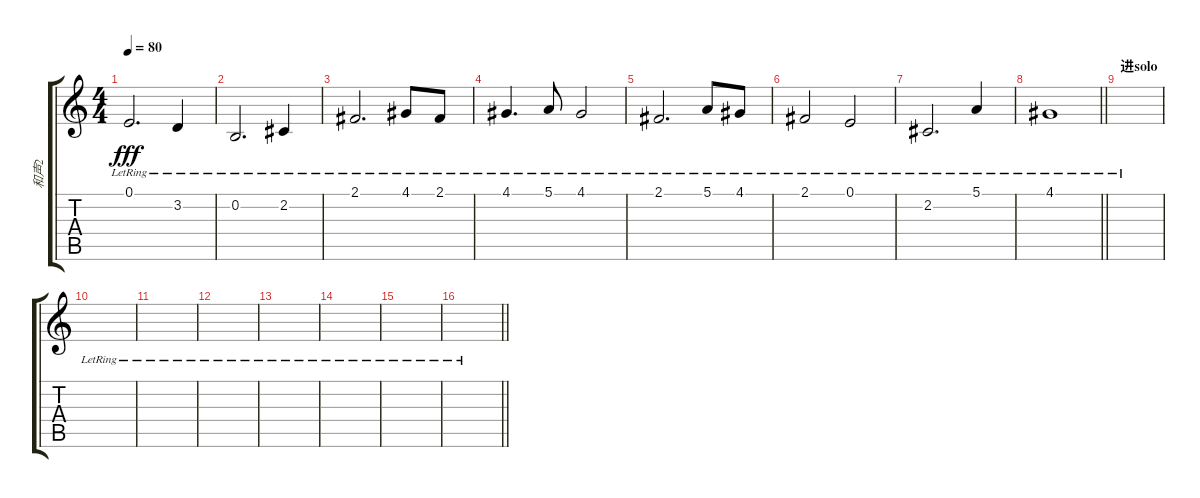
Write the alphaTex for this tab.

\track ("和声2" "和声2") {instrument vibraphone}
\staff {score tabs}
\tuning (E4 B3 G3 D3 A2 E2) {hide}
\ts (4 4)
\tempo 80
\clef g2
\ks c
0.1{lr}.2{d dy fff} 3.2{lr}.4 |
0.2{lr}.2{d} 2.2{lr}.4 |
2.1{lr}.2{d} 4.1{lr}.8 2.1{lr}.8 |
4.1{lr}.4{d} 5.1{lr}.8 4.1{lr}.2 |
2.1{lr}.2{d} 5.1{lr}.8 4.1{lr}.8 |
2.1{lr}.2 0.1{lr}.2 |
2.2{lr}.2{d} 5.1{lr}.4 |
\barLineRight lightlight
4.1{lr}.1 |
\section ("" "进solo")
|
|
|
|
|
|
|
\barLineRight lightlight
